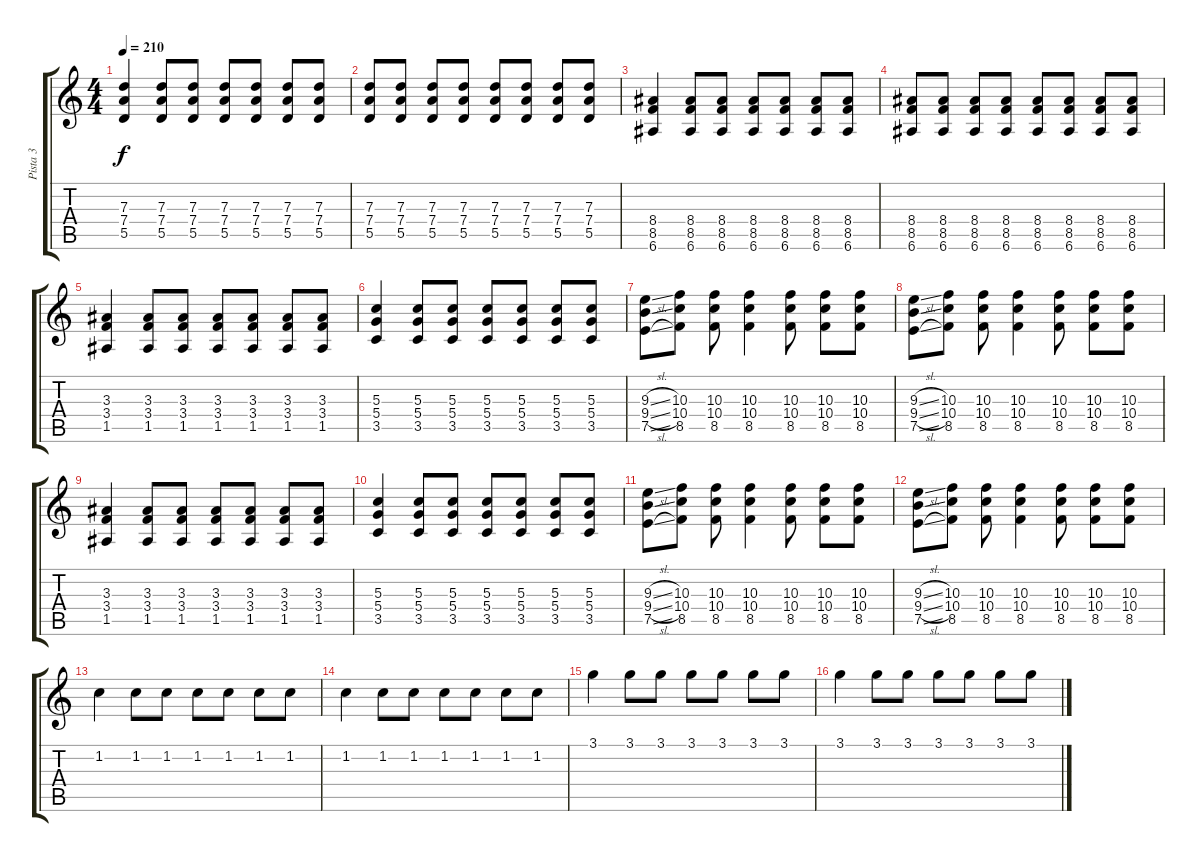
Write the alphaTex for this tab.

\track ("Pista 3" "Pista 3") {instrument distortionguitar}
\staff {score tabs}
\tuning (E4 B3 G3 D3 A2 E2) {hide}
\ts (4 4)
\tempo 210
\clef g2
\ks c
(7.3 7.4 5.5).4{dy f} (7.3 7.4 5.5).8 (7.3 7.4 5.5).8 (7.3 7.4 5.5).8 (7.3 7.4 5.5).8 (7.3 7.4 5.5).8 (7.3 7.4 5.5).8 |
(7.3 7.4 5.5).8 (7.3 7.4 5.5).8 (7.3 7.4 5.5).8 (7.3 7.4 5.5).8 (7.3 7.4 5.5).8 (7.3 7.4 5.5).8 (7.3 7.4 5.5).8 (7.3 7.4 5.5).8 |
(8.4 8.5 6.6).4 (8.4 8.5 6.6).8 (8.4 8.5 6.6).8 (8.4 8.5 6.6).8 (8.4 8.5 6.6).8 (8.4 8.5 6.6).8 (8.4 8.5 6.6).8 |
(8.4 8.5 6.6).8 (8.4 8.5 6.6).8 (8.4 8.5 6.6).8 (8.4 8.5 6.6).8 (8.4 8.5 6.6).8 (8.4 8.5 6.6).8 (8.4 8.5 6.6).8 (8.4 8.5 6.6).8 |
(3.3 3.4 1.5).4 (3.3 3.4 1.5).8 (3.3 3.4 1.5).8 (3.3 3.4 1.5).8 (3.3 3.4 1.5).8 (3.3 3.4 1.5).8 (3.3 3.4 1.5).8 |
(5.3 5.4 3.5).4 (5.3 5.4 3.5).8 (5.3 5.4 3.5).8 (5.3 5.4 3.5).8 (5.3 5.4 3.5).8 (5.3 5.4 3.5).8 (5.3 5.4 3.5).8 |
(9.3{sl} 9.4{sl} 7.5{sl}).8 (10.3 10.4 8.5).8 (10.3 10.4 8.5).8 (10.3 10.4 8.5).4 (10.3 10.4 8.5).8 (10.3 10.4 8.5).8 (10.3 10.4 8.5).8 |
(9.3{sl} 9.4{sl} 7.5{sl}).8 (10.3 10.4 8.5).8 (10.3 10.4 8.5).8 (10.3 10.4 8.5).4 (10.3 10.4 8.5).8 (10.3 10.4 8.5).8 (10.3 10.4 8.5).8 |
(3.3 3.4 1.5).4 (3.3 3.4 1.5).8 (3.3 3.4 1.5).8 (3.3 3.4 1.5).8 (3.3 3.4 1.5).8 (3.3 3.4 1.5).8 (3.3 3.4 1.5).8 |
(5.3 5.4 3.5).4 (5.3 5.4 3.5).8 (5.3 5.4 3.5).8 (5.3 5.4 3.5).8 (5.3 5.4 3.5).8 (5.3 5.4 3.5).8 (5.3 5.4 3.5).8 |
(9.3{sl} 9.4{sl} 7.5{sl}).8 (10.3 10.4 8.5).8 (10.3 10.4 8.5).8 (10.3 10.4 8.5).4 (10.3 10.4 8.5).8 (10.3 10.4 8.5).8 (10.3 10.4 8.5).8 |
(9.3{sl} 9.4{sl} 7.5{sl}).8 (10.3 10.4 8.5).8 (10.3 10.4 8.5).8 (10.3 10.4 8.5).4 (10.3 10.4 8.5).8 (10.3 10.4 8.5).8 (10.3 10.4 8.5).8 |
1.2.4 1.2.8 1.2.8 1.2.8 1.2.8 1.2.8 1.2.8 |
1.2.4 1.2.8 1.2.8 1.2.8 1.2.8 1.2.8 1.2.8 |
3.1.4 3.1.8 3.1.8 3.1.8 3.1.8 3.1.8 3.1.8 |
3.1.4 3.1.8 3.1.8 3.1.8 3.1.8 3.1.8 3.1.8
